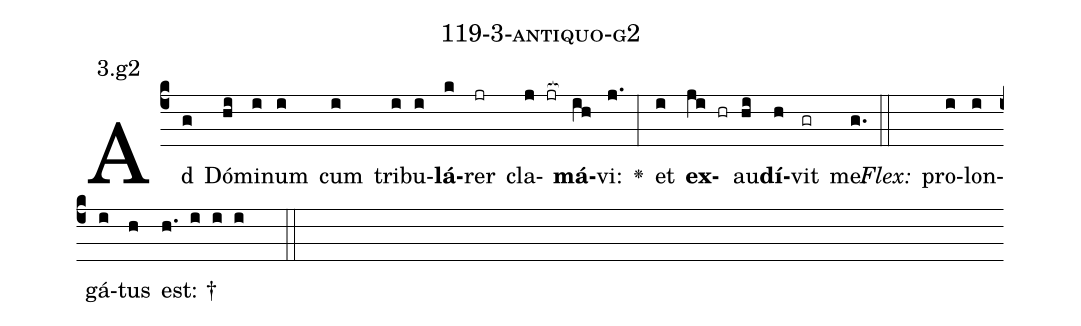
name: 119-3-antiquo-g2;
annotation: 3.g2;
%%
(c4)Ad(g) Dó(hi)mi(i)num(i) cum(i) tri(i)bu(i)<b>lá</b>(k)rer(jr) cla(j jr[ocb:1{])<b>má</b>(ih[ocb:0}])vi:(j.) <v>\greheightstar</v>(:) et(i) <b>ex</b>(ji hr)au(hi)<b>dí</b>(h)vit(gr) me.(g.) (::)
<i>Flex:</i>()  pro(i)lon(i)gá(i)tus(h) est: †(h. i i i  ::)

%E(i) u(i) o(ji) u(hi) a(h) e.(g.) (::)
